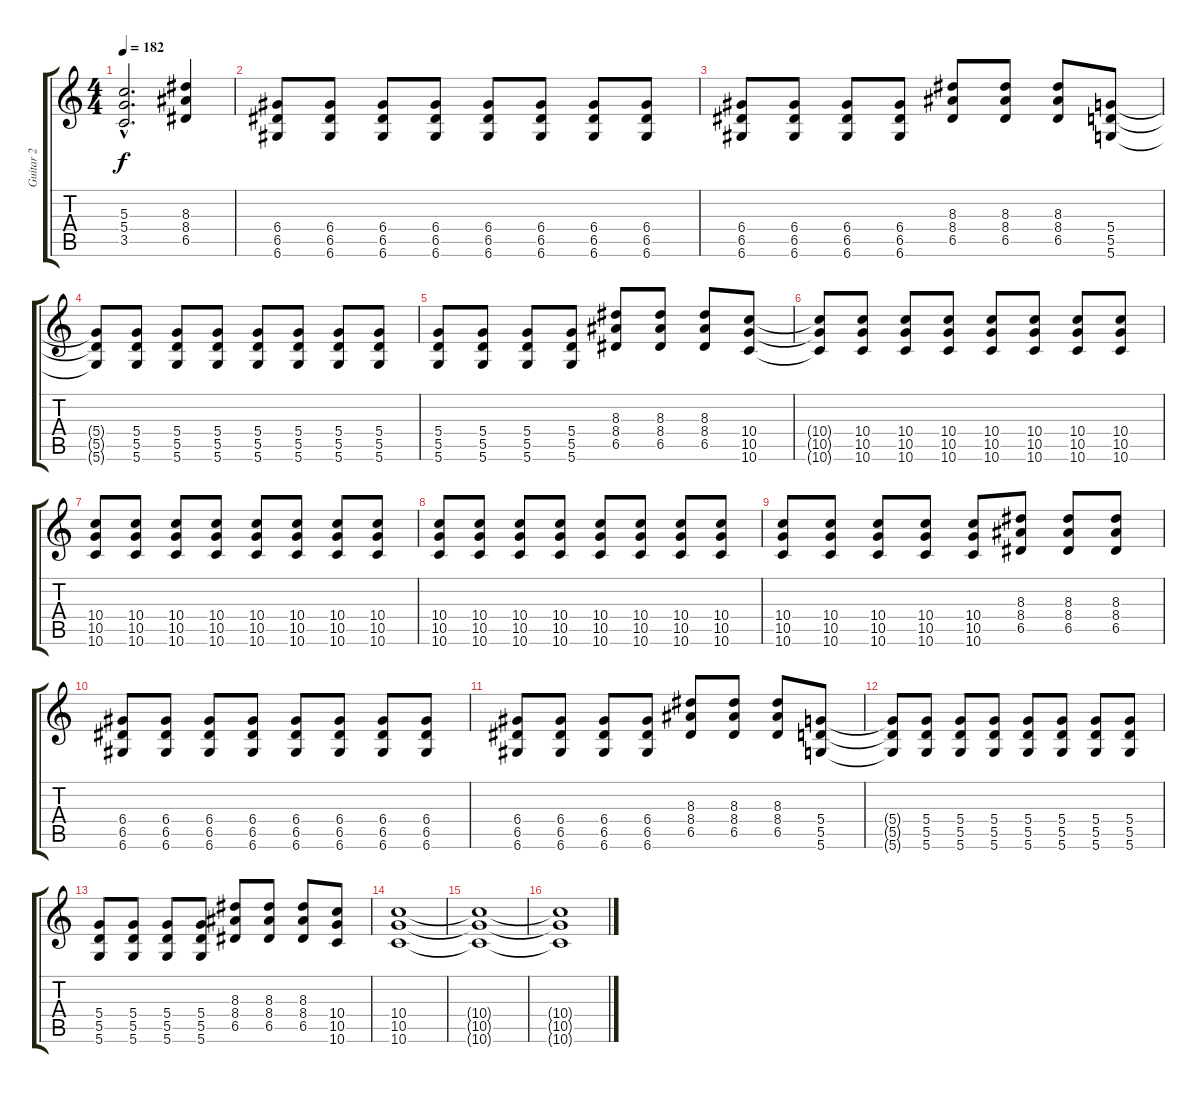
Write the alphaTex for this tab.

\track ("Guitar 2" "Guitar 2") {instrument overdrivenguitar}
\staff {score tabs}
\tuning (E4 B3 G3 D3 A2 D2) {hide}
\ts (4 4)
\tempo 182
\clef g2
\ks c
(5.3{hac t} 5.4{hac t} 3.5{hac t}).2{d dy f} (8.3 8.4 6.5).4 |
(6.4 6.5 6.6).8 (6.4 6.5 6.6).8 (6.4 6.5 6.6).8 (6.4 6.5 6.6).8 (6.4 6.5 6.6).8 (6.4 6.5 6.6).8 (6.4 6.5 6.6).8 (6.4 6.5 6.6).8 |
(6.4 6.5 6.6).8 (6.4 6.5 6.6).8 (6.4 6.5 6.6).8 (6.4 6.5 6.6).8 (8.3 8.4 6.5).8 (8.3 8.4 6.5).8 (8.3 8.4 6.5).8 (5.4 5.5 5.6).8 |
(5.4{t} 5.5{t} 5.6{t}).8 (5.4 5.5 5.6).8 (5.4 5.5 5.6).8 (5.4 5.5 5.6).8 (5.4 5.5 5.6).8 (5.4 5.5 5.6).8 (5.4 5.5 5.6).8 (5.4 5.5 5.6).8 |
(5.4 5.5 5.6).8 (5.4 5.5 5.6).8 (5.4 5.5 5.6).8 (5.4 5.5 5.6).8 (8.3 8.4 6.5).8 (8.3 8.4 6.5).8 (8.3 8.4 6.5).8 (10.4 10.5 10.6).8 |
(10.4{t} 10.5{t} 10.6{t}).8 (10.4 10.5 10.6).8 (10.4 10.5 10.6).8 (10.4 10.5 10.6).8 (10.4 10.5 10.6).8 (10.4 10.5 10.6).8 (10.4 10.5 10.6).8 (10.4 10.5 10.6).8 |
(10.4 10.5 10.6).8 (10.4 10.5 10.6).8 (10.4 10.5 10.6).8 (10.4 10.5 10.6).8 (10.4 10.5 10.6).8 (10.4 10.5 10.6).8 (10.4 10.5 10.6).8 (10.4 10.5 10.6).8 |
(10.4 10.5 10.6).8 (10.4 10.5 10.6).8 (10.4 10.5 10.6).8 (10.4 10.5 10.6).8 (10.4 10.5 10.6).8 (10.4 10.5 10.6).8 (10.4 10.5 10.6).8 (10.4 10.5 10.6).8 |
(10.4 10.5 10.6).8 (10.4 10.5 10.6).8 (10.4 10.5 10.6).8 (10.4 10.5 10.6).8 (10.4 10.5 10.6).8 (8.3 8.4 6.5).8 (8.3 8.4 6.5).8 (8.3 8.4 6.5).8 |
(6.4 6.5 6.6).8 (6.4 6.5 6.6).8 (6.4 6.5 6.6).8 (6.4 6.5 6.6).8 (6.4 6.5 6.6).8 (6.4 6.5 6.6).8 (6.4 6.5 6.6).8 (6.4 6.5 6.6).8 |
(6.4 6.5 6.6).8 (6.4 6.5 6.6).8 (6.4 6.5 6.6).8 (6.4 6.5 6.6).8 (8.3 8.4 6.5).8 (8.3 8.4 6.5).8 (8.3 8.4 6.5).8 (5.4 5.5 5.6).8 |
(5.4{t} 5.5{t} 5.6{t}).8 (5.4 5.5 5.6).8 (5.4 5.5 5.6).8 (5.4 5.5 5.6).8 (5.4 5.5 5.6).8 (5.4 5.5 5.6).8 (5.4 5.5 5.6).8 (5.4 5.5 5.6).8 |
(5.4 5.5 5.6).8 (5.4 5.5 5.6).8 (5.4 5.5 5.6).8 (5.4 5.5 5.6).8 (8.3 8.4 6.5).8 (8.3 8.4 6.5).8 (8.3 8.4 6.5).8 (10.4 10.5 10.6).8 |
(10.4 10.5 10.6).1{volume 0} |
(10.4{t} 10.5{t} 10.6{t}).1 |
(10.4{t} 10.5{t} 10.6{t}).1
